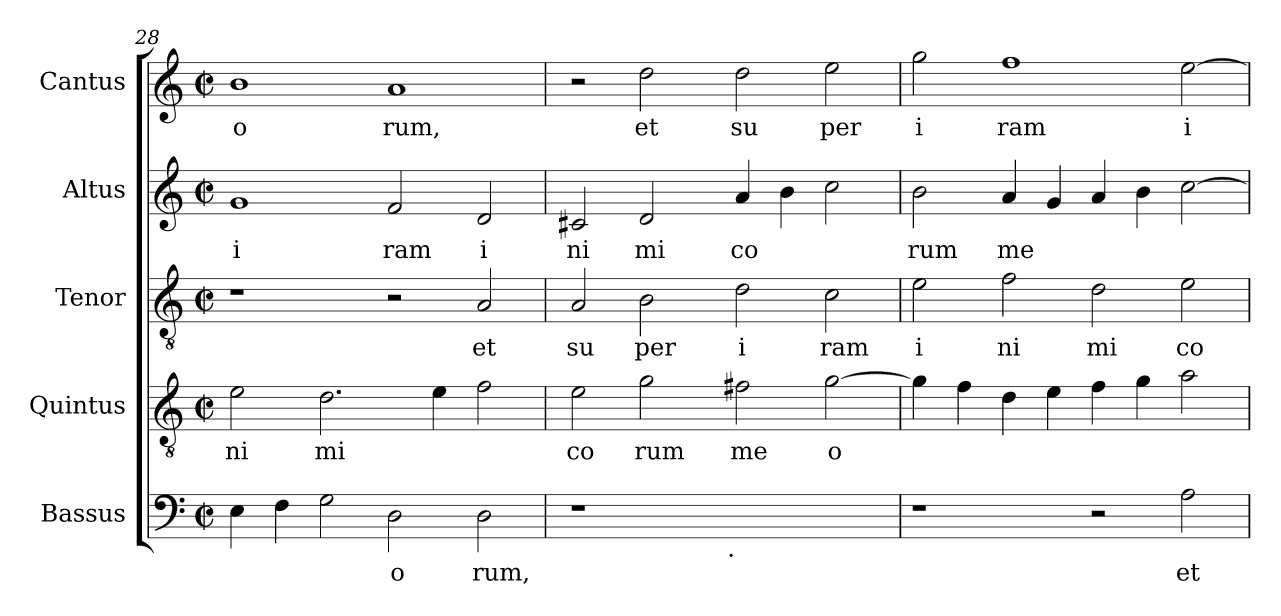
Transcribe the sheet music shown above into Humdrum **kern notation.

**kern	**text	**kern	**text	**kern	**text	**kern	**text	**kern	**text
*part5	*part5	*part4	*part4	*part3	*part3	*part2	*part2	*part1	*part1
*staff5	*staff5	*staff4	*staff4	*staff3	*staff3	*staff2	*staff2	*staff1	*staff1
*I"Bassus	*	*I"Quintus	*	*I"Tenor	*	*I"Altus	*	*I"Cantus	*
*clefF4	*	*clefGv2	*	*clefGv2	*	*clefG2	*	*clefG2	*
*k[]	*	*k[]	*	*k[]	*	*k[]	*	*k[]	*
*C:	*	*C:	*	*C:	*	*C:	*	*C:	*
*M2/2	*	*M2/2	*	*M2/2	*	*M2/2	*	*M2/2	*
*met(c|)	*	*met(c|)	*	*met(c|)	*	*met(c|)	*	*met(c|)	*
=28	=28	=28	=28	=28	=28	=28	=28	=28	=28
!	!LO:LY:b:cj	!	!LO:LY:b:cj	!	!	!	!LO:LY:b:cj	!	!LO:LY:b:cj
4E\	.	2e\	ni	1r	.	1g	i	1b	o
!	!LO:LY:b:cj	!	!	!	!	!	!	!	!
4F\	.	.	.	.	.	.	.	.	.
!	!LO:LY:b:cj	!	!LO:LY:b:cj	!	!	!	!	!	!
2G\	.	2.d\	mi	.	.	.	.	.	.
!	!LO:LY:b:cj	!	!	!	!	!	!LO:LY:b:cj	!	!LO:LY:b:cj
2D\	o	.	.	2r	.	2f/	ram	1a	rum,
!	!	!	!LO:LY:b:cj	!	!	!	!	!	!
.	.	4e\	.	.	.	.	.	.	.
!	!LO:LY:b:cj	!	!LO:LY:b:cj	!	!LO:LY:b:cj	!	!LO:LY:b:cj	!	!
2D\	rum,	2f\	.	2A/	et	2d/	i	.	.
=29	=29	=29	=29	=29	=29	=29	=29	=29	=29
!	!	!	!LO:LY:b:cj	!	!LO:LY:b:cj	!	!LO:LY:b:cj	!	!
*^	*	*	*	*	*	*	*	*	*
1r	2ryy	.	2e\	co	2A/	su	2c#X/	ni	2r	.
!	!	!	!	!LO:LY:b:cj	!	!LO:LY:b:cj	!	!LO:LY:b:cj	!	!LO:LY:b:cj
.	4ryy	.	2g\	rum	2B\	per	2d/	mi	2dd\	et
.	8...ryy	.	.	.	.	.	.	.	.	.
!	!LO:TX:b:t=.	!	!	!	!	!	!	!	!	!
.	1ryy	.	.	.	.	.	.	.	.	.
!	!	!	!	!LO:LY:b:cj	!	!LO:LY:b:cj	!	!LO:LY:b:cj	!	!LO:LY:b:cj
1ryy	.	.	2f#X\	me	2d\	i	4a/	co	2dd\	su
!	!	!	!	!	!	!	!	!LO:LY:b:cj	!	!
.	.	.	.	.	.	.	4b\	.	.	.
!	!	!	!	!LO:LY:b:cj	!	!LO:LY:b:cj	!	!LO:LY:b:cj	!	!LO:LY:b:cj
.	.	.	[>2g\	o	2c\	ram	2cc\	.	2ee\	per
.	64ryy	.	.	.	.	.	.	.	.	.
=30	=30	=30	=30	=30	=30	=30	=30	=30	=30	=30
!	!	!	!	!LO:LY:b:cj	!	!LO:LY:b:cj	!	!LO:LY:b:cj	!	!LO:LY:b:cj
*v	*v	*	*	*	*	*	*	*	*	*
1r	.	4g\]	.	2e\	i	2b\	rum	2gg\	i
!	!	!	!LO:LY:b:cj	!	!	!	!	!	!
.	.	4f\	.	.	.	.	.	.	.
!	!	!	!LO:LY:b:cj	!	!LO:LY:b:cj	!	!LO:LY:b:cj	!	!LO:LY:b:cj
.	.	4d\	.	2f\	ni	4a/	me	1ff	ram
!	!	!	!LO:LY:b:cj	!	!	!	!LO:LY:b:cj	!	!
.	.	4e\	.	.	.	4g/	.	.	.
!	!	!	!LO:LY:b:cj	!	!LO:LY:b:cj	!	!LO:LY:b:cj	!	!
2r	.	4f\	.	2d\	mi	4a/	.	.	.
!	!	!	!LO:LY:b:cj	!	!	!	!LO:LY:b:cj	!	!
.	.	4g\	.	.	.	4b\	.	.	.
!	!LO:LY:b:cj	!	!LO:LY:b:cj	!	!LO:LY:b:cj	!	!LO:LY:b:cj	!	!LO:LY:b:cj
2A\	et	2a\	.	2e\	co	[>2cc\	.	[>2ee\	i
=	=	=	=	=	=	=	=	=	=
*-	*-	*-	*-	*-	*-	*-	*-	*-	*-
